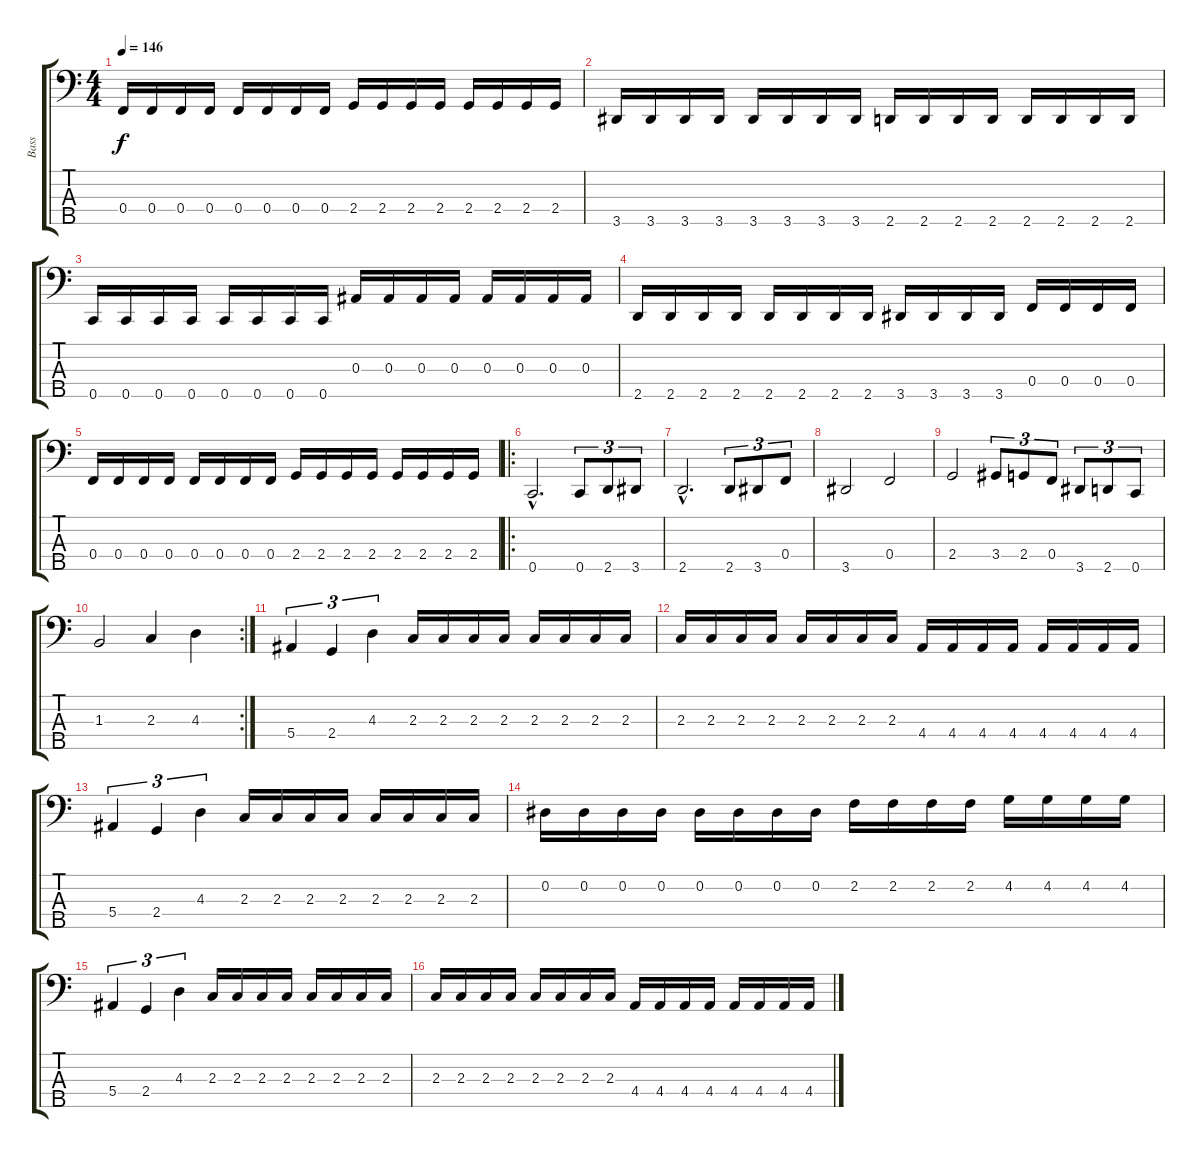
\track ("Bass" "Bass") {instrument electricbasspick}
\staff {score tabs}
\tuning (Ab2 Eb2 Bb1 F1 C1) {hide}
\ts (4 4)
\tempo 146
\clef f4
\ks c
0.4.16{dy f} 0.4.16 0.4.16 0.4.16 0.4.16 0.4.16 0.4.16 0.4.16 2.4.16 2.4.16 2.4.16 2.4.16 2.4.16 2.4.16 2.4.16 2.4.16 |
3.5.16 3.5.16 3.5.16 3.5.16 3.5.16 3.5.16 3.5.16 3.5.16 2.5.16 2.5.16 2.5.16 2.5.16 2.5.16 2.5.16 2.5.16 2.5.16 |
0.5.16 0.5.16 0.5.16 0.5.16 0.5.16 0.5.16 0.5.16 0.5.16 0.3.16 0.3.16 0.3.16 0.3.16 0.3.16 0.3.16 0.3.16 0.3.16 |
2.5.16 2.5.16 2.5.16 2.5.16 2.5.16 2.5.16 2.5.16 2.5.16 3.5.16 3.5.16 3.5.16 3.5.16 0.4.16 0.4.16 0.4.16 0.4.16 |
0.4.16 0.4.16 0.4.16 0.4.16 0.4.16 0.4.16 0.4.16 0.4.16 2.4.16 2.4.16 2.4.16 2.4.16 2.4.16 2.4.16 2.4.16 2.4.16 |
\ro
0.5{hac}.2{d} 0.5.8{tu (3 2)} 2.5.8{tu (3 2)} 3.5.8{tu (3 2)} |
2.5{hac}.2{d} 2.5.8{tu (3 2)} 3.5.8{tu (3 2)} 0.4.8{tu (3 2)} |
3.5.2 0.4.2 |
2.4.2 3.4.8{tu (3 2)} 2.4.8{tu (3 2)} 0.4.8{tu (3 2)} 3.5.8{tu (3 2)} 2.5.8{tu (3 2)} 0.5.8{tu (3 2)} |
\rc 2
1.3.2 2.3.4 4.3.4 |
5.4.4{tu (3 2)} 2.4.4{tu (3 2)} 4.3.4{tu (3 2)} 2.3.16 2.3.16 2.3.16 2.3.16 2.3.16 2.3.16 2.3.16 2.3.16 |
2.3.16 2.3.16 2.3.16 2.3.16 2.3.16 2.3.16 2.3.16 2.3.16 4.4.16 4.4.16 4.4.16 4.4.16 4.4.16 4.4.16 4.4.16 4.4.16 |
5.4.4{tu (3 2)} 2.4.4{tu (3 2)} 4.3.4{tu (3 2)} 2.3.16 2.3.16 2.3.16 2.3.16 2.3.16 2.3.16 2.3.16 2.3.16 |
0.2.16 0.2.16 0.2.16 0.2.16 0.2.16 0.2.16 0.2.16 0.2.16 2.2.16 2.2.16 2.2.16 2.2.16 4.2.16 4.2.16 4.2.16 4.2.16 |
5.4.4{tu (3 2)} 2.4.4{tu (3 2)} 4.3.4{tu (3 2)} 2.3.16 2.3.16 2.3.16 2.3.16 2.3.16 2.3.16 2.3.16 2.3.16 |
2.3.16 2.3.16 2.3.16 2.3.16 2.3.16 2.3.16 2.3.16 2.3.16 4.4.16 4.4.16 4.4.16 4.4.16 4.4.16 4.4.16 4.4.16 4.4.16
